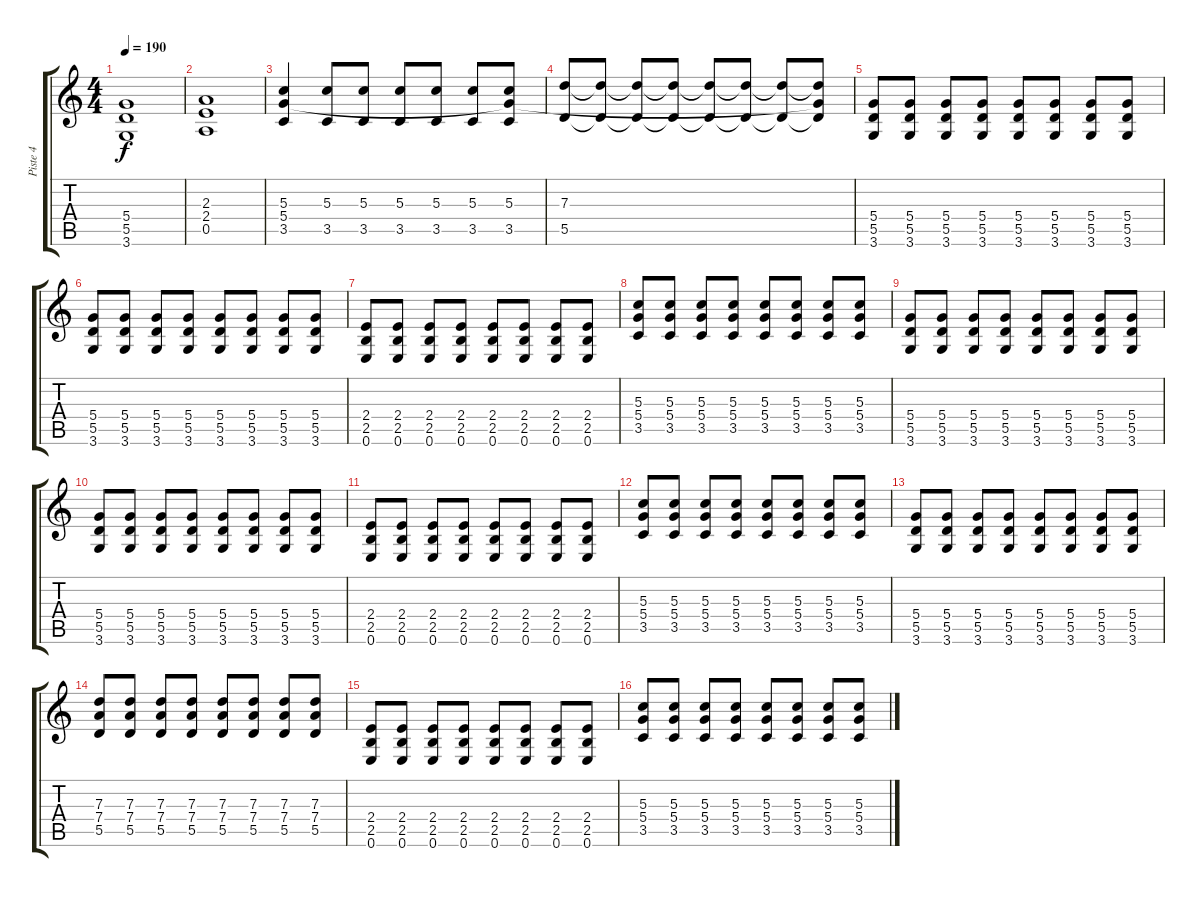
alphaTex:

\track ("Piste 4" "Piste 4") {instrument distortionguitar}
\staff {score tabs}
\tuning (E4 B3 G3 D3 A2 E2) {hide}
\ts (4 4)
\tempo 190
\clef g2
\ks c
(5.4 5.5 3.6).1{dy f} |
(2.3 2.4 0.5).1 |
(5.3 5.4 3.5).4 (5.3 3.5).8 (5.3 3.5).8 (5.3 3.5).8 (5.3 3.5).8 (5.3 3.5).8 (5.3 5.4{t} 3.5).8 |
(7.3 5.5).8 (7.3{t} 5.5{t}).8 (7.3{t} 5.5{t}).8 (7.3{t} 5.5{t}).8 (7.3{t} 5.5{t}).8 (7.3{t} 5.5{t}).8 (7.3{t} 5.5{t}).8 (7.3{t} 5.4{t} 5.5{t}).8 |
(5.4 5.5 3.6).8 (5.4 5.5 3.6).8 (5.4 5.5 3.6).8 (5.4 5.5 3.6).8 (5.4 5.5 3.6).8 (5.4 5.5 3.6).8 (5.4 5.5 3.6).8 (5.4 5.5 3.6).8 |
(5.4 5.5 3.6).8 (5.4 5.5 3.6).8 (5.4 5.5 3.6).8 (5.4 5.5 3.6).8 (5.4 5.5 3.6).8 (5.4 5.5 3.6).8 (5.4 5.5 3.6).8 (5.4 5.5 3.6).8 |
(2.4 2.5 0.6).8 (2.4 2.5 0.6).8 (2.4 2.5 0.6).8 (2.4 2.5 0.6).8 (2.4 2.5 0.6).8 (2.4 2.5 0.6).8 (2.4 2.5 0.6).8 (2.4 2.5 0.6).8 |
(5.3 5.4 3.5).8 (5.3 5.4 3.5).8 (5.3 5.4 3.5).8 (5.3 5.4 3.5).8 (5.3 5.4 3.5).8 (5.3 5.4 3.5).8 (5.3 5.4 3.5).8 (5.3 5.4 3.5).8 |
(5.4 5.5 3.6).8 (5.4 5.5 3.6).8 (5.4 5.5 3.6).8 (5.4 5.5 3.6).8 (5.4 5.5 3.6).8 (5.4 5.5 3.6).8 (5.4 5.5 3.6).8 (5.4 5.5 3.6).8 |
(5.4 5.5 3.6).8 (5.4 5.5 3.6).8 (5.4 5.5 3.6).8 (5.4 5.5 3.6).8 (5.4 5.5 3.6).8 (5.4 5.5 3.6).8 (5.4 5.5 3.6).8 (5.4 5.5 3.6).8 |
(2.4 2.5 0.6).8 (2.4 2.5 0.6).8 (2.4 2.5 0.6).8 (2.4 2.5 0.6).8 (2.4 2.5 0.6).8 (2.4 2.5 0.6).8 (2.4 2.5 0.6).8 (2.4 2.5 0.6).8 |
(5.3 5.4 3.5).8 (5.3 5.4 3.5).8 (5.3 5.4 3.5).8 (5.3 5.4 3.5).8 (5.3 5.4 3.5).8 (5.3 5.4 3.5).8 (5.3 5.4 3.5).8 (5.3 5.4 3.5).8 |
(5.4 5.5 3.6).8 (5.4 5.5 3.6).8 (5.4 5.5 3.6).8 (5.4 5.5 3.6).8 (5.4 5.5 3.6).8 (5.4 5.5 3.6).8 (5.4 5.5 3.6).8 (5.4 5.5 3.6).8 |
(7.3 7.4 5.5).8 (7.3 7.4 5.5).8 (7.3 7.4 5.5).8 (7.3 7.4 5.5).8 (7.3 7.4 5.5).8 (7.3 7.4 5.5).8 (7.3 7.4 5.5).8 (7.3 7.4 5.5).8 |
(2.4 2.5 0.6).8 (2.4 2.5 0.6).8 (2.4 2.5 0.6).8 (2.4 2.5 0.6).8 (2.4 2.5 0.6).8 (2.4 2.5 0.6).8 (2.4 2.5 0.6).8 (2.4 2.5 0.6).8 |
(5.3 5.4 3.5).8 (5.3 5.4 3.5).8 (5.3 5.4 3.5).8 (5.3 5.4 3.5).8 (5.3 5.4 3.5).8 (5.3 5.4 3.5).8 (5.3 5.4 3.5).8 (5.3 5.4 3.5).8
